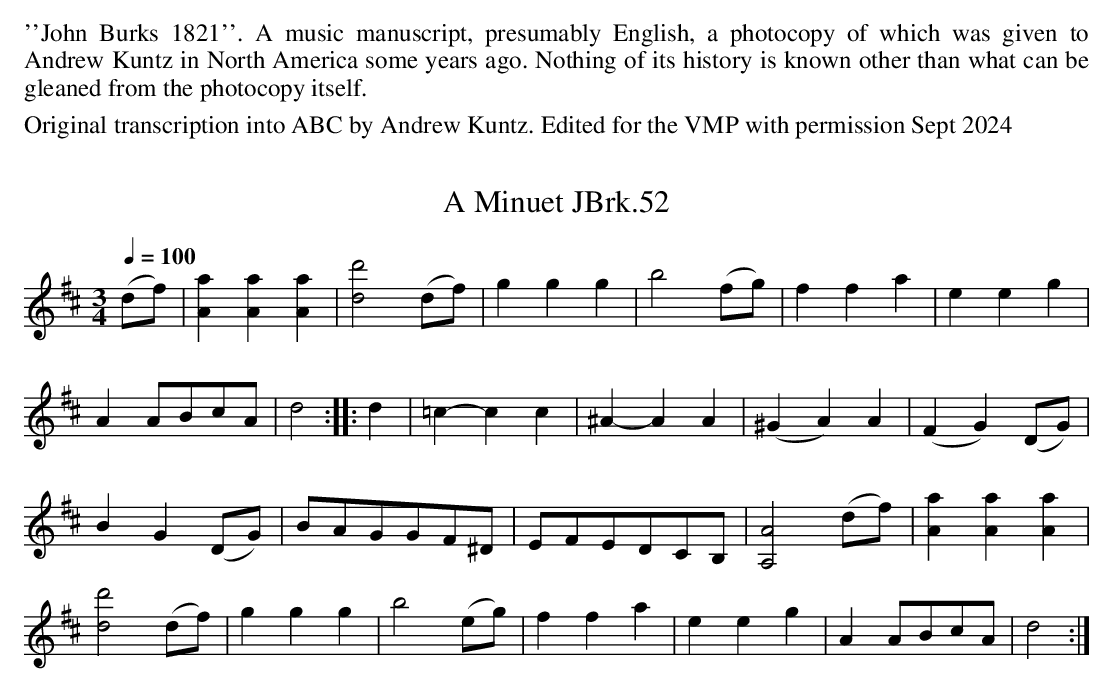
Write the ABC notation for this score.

X:1
T:Minuet JBrk.52, A
Q:1/4=100
M:3/4
L:1/8
K:D
(df)|[A2a2][A2a2][A2a2]|[d'4d4] (df)|g2g2g2|b4 (fg)|f2f2a2|e2e2g2|
A2 ABcA|d4::d2|=c2-c2c2|^A2-A2 A2|(^G2A2)A2|(F2G2) (DG)|
B2G2 (DG)|BAGGF^D|EFEDCB,|[A,4A4](df)|[A2a2][A2a2][A2a2]|
[d'4d4] (df)|g2g2g2|b4 (eg)|f2f2a2|e2e2g2|A2 ABcA|d4:|
